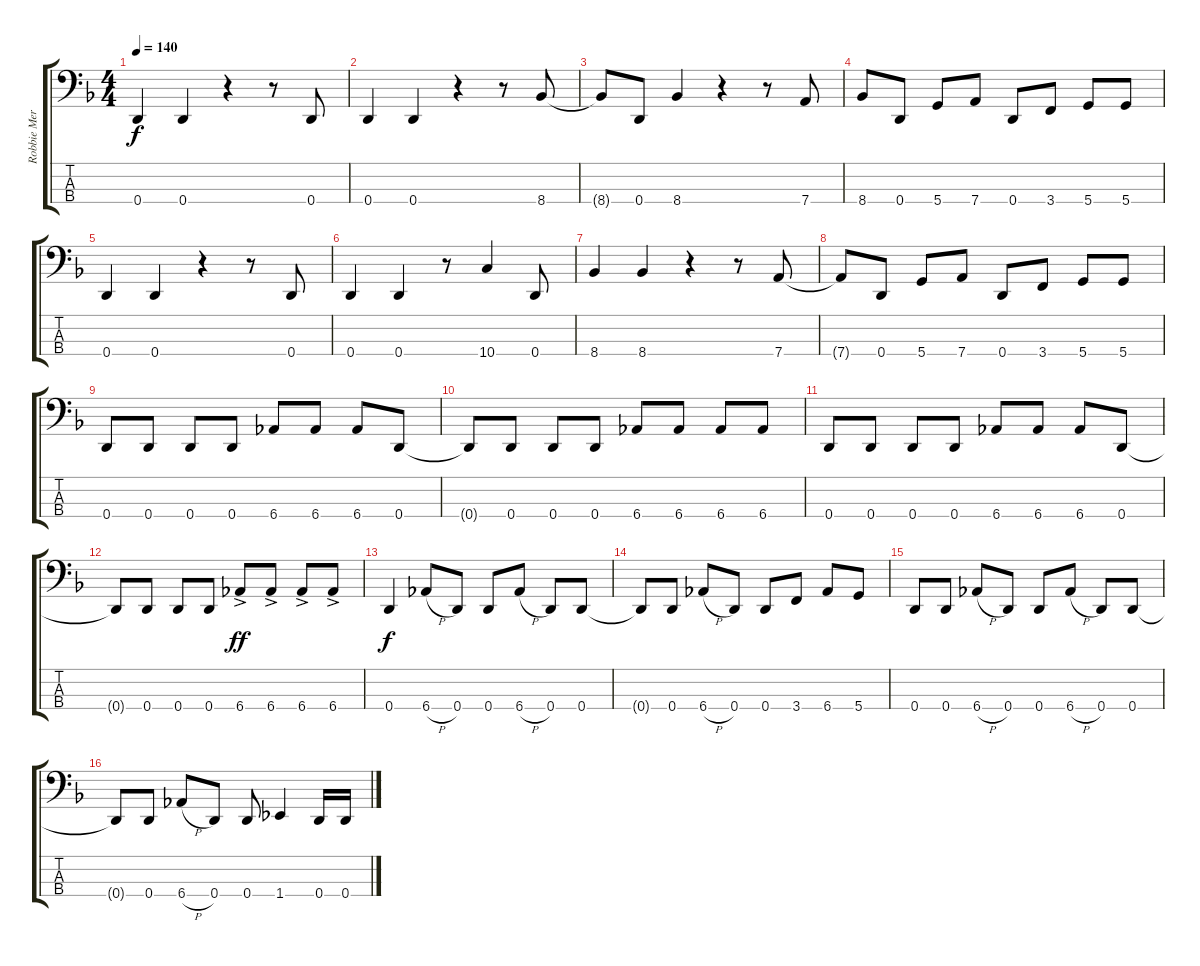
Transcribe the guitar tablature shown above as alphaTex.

\track ("Robbie Merrill" "Robbie Mer") {instrument electricbassfinger}
\staff {score tabs}
\tuning (G2 D2 A1 D1) {hide}
\ts (4 4)
\tempo 140
\clef f4
\ks f
0.4.4{dy f instrument electricbassfinger} 0.4.4 r.4 r.8 0.4.8 |
0.4.4 0.4.4 r.4 r.8 8.4.8 |
8.4{t}.8 0.4.8 8.4.4 r.4 r.8 7.4.8 |
8.4.8 0.4.8 5.4.8 7.4.8 0.4.8 3.4.8 5.4.8 5.4.8 |
0.4.4 0.4.4 r.4 r.8 0.4.8 |
0.4.4 0.4.4 r.8 10.4.4 0.4.8 |
8.4.4 8.4.4 r.4 r.8 7.4.8 |
7.4{t}.8 0.4.8 5.4.8 7.4.8 0.4.8 3.4.8 5.4.8 5.4.8 |
0.4.8 0.4.8 0.4.8 0.4.8 6.4.8 6.4.8 6.4.8 0.4.8 |
0.4{t}.8 0.4.8 0.4.8 0.4.8 6.4.8 6.4.8 6.4.8 6.4.8 |
0.4.8 0.4.8 0.4.8 0.4.8 6.4.8 6.4.8 6.4.8 0.4.8 |
0.4{t}.8 0.4.8 0.4.8 0.4.8 6.4{ac}.8{dy ff} 6.4{ac}.8 6.4{ac}.8 6.4{ac}.8 |
0.4.4{dy f} 6.4{h}.8 0.4.8 0.4.8 6.4{h}.8 0.4.8 0.4.8 |
0.4{t}.8 0.4.8 6.4{h}.8 0.4.8 0.4.8 3.4.8 6.4.8 5.4.8 |
0.4.8 0.4.8 6.4{h}.8 0.4.8 0.4.8 6.4{h}.8 0.4.8 0.4.8 |
0.4{t}.8 0.4.8 6.4{h}.8 0.4.8 0.4.8 1.4.4 0.4.16 0.4.16
